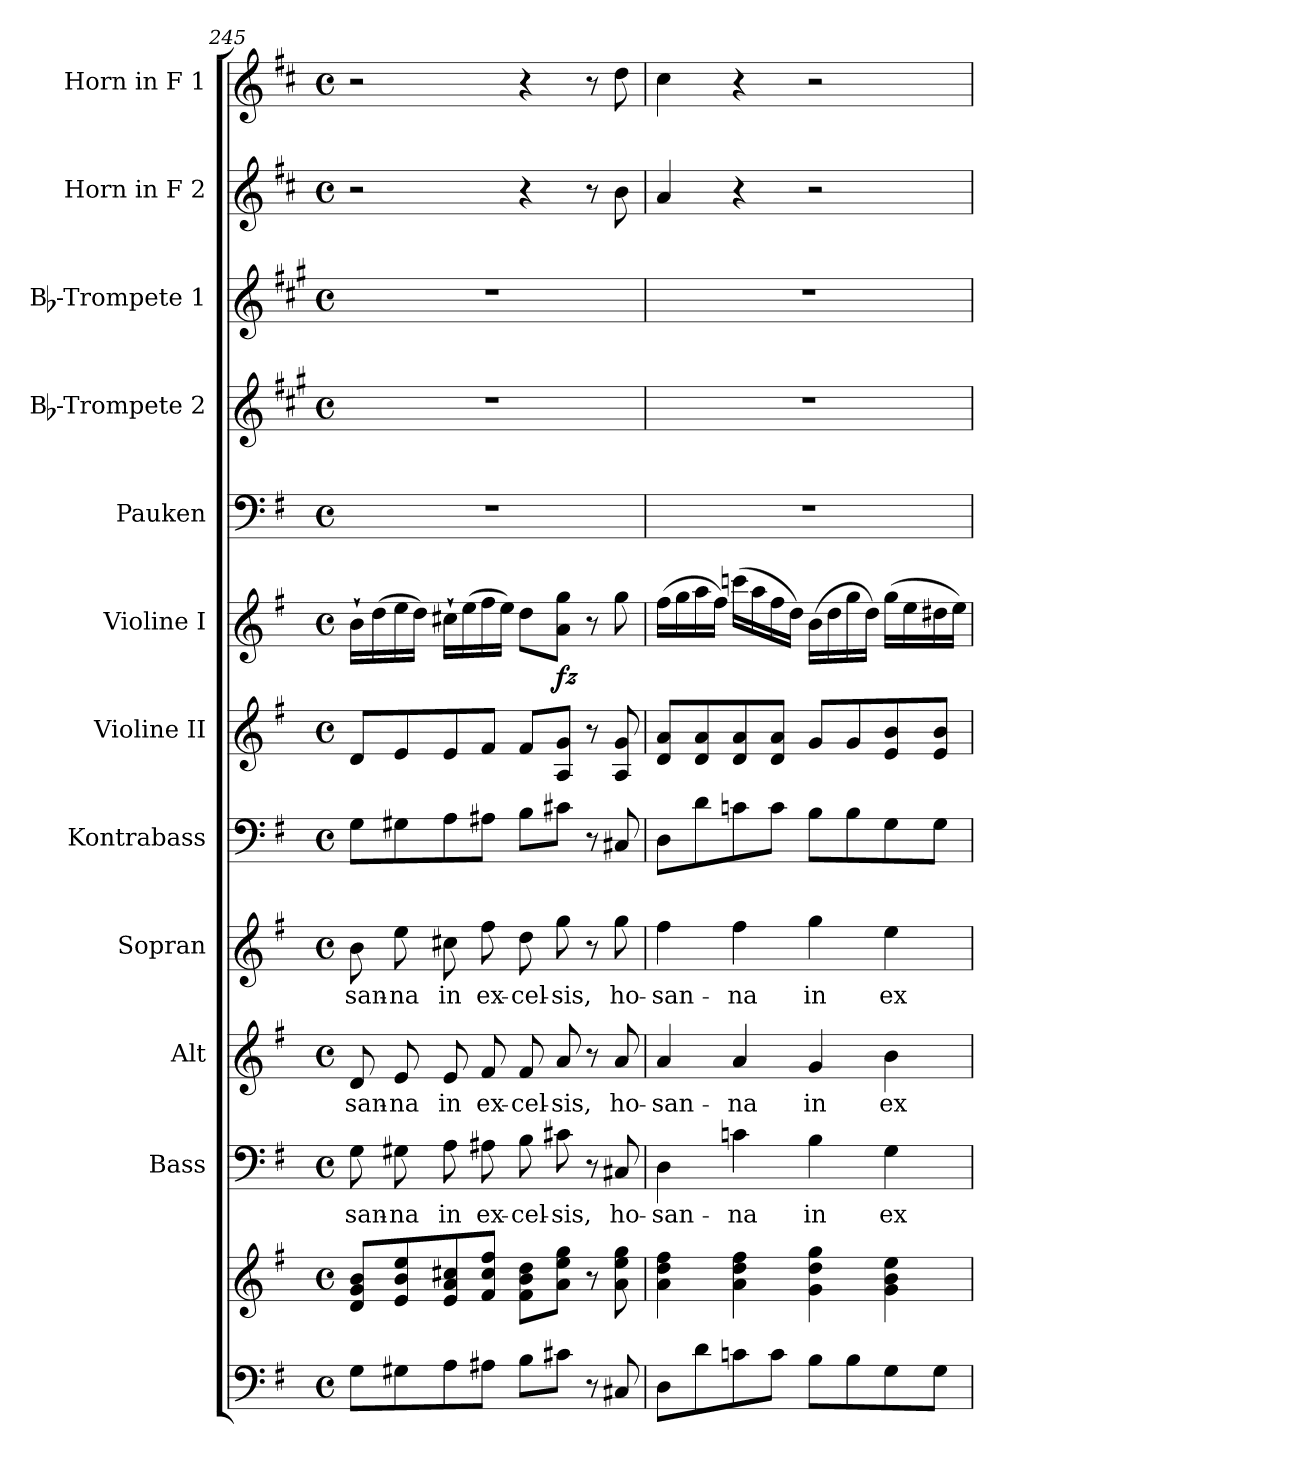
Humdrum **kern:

**kern	**kern	**kern	**text	**kern	**text	**kern	**text	**kern	**kern	**kern	**dynam	**kern	**kern	**kern	**kern	**kern
*part12	*part12	*part11	*part11	*part10	*part10	*part9	*part9	*part8	*part7	*part6	*part6	*part5	*part4	*part3	*part2	*part1
*staff13	*staff12	*staff11	*staff11	*staff10	*staff10	*staff9	*staff9	*staff8	*staff7	*staff6	*staff6	*staff5	*staff4	*staff3	*staff2	*staff1
*	*	*I"Bass	*	*I"Alt	*	*I"Sopran	*	*I"Kontrabass	*I"Violine II	*I"Violine I	*	*I"Pauken	*I"Bb-Trompete 2	*I"Bb-Trompete 1	*I"Horn in F 2	*I"Horn in F 1
*	*	*I'B.	*	*I'A.	*	*I'S.	*	*I'Kb.	*I'Vl. II	*I'Vl. I	*	*I'Pk.	*I'Bb Trp. 2	*I'Bb Trp. 1	*	*
*clefF4	*clefG2	*clefF4	*	*clefG2	*	*clefG2	*	*clefF4	*clefG2	*clefG2	*	*clefF4	*clefG2	*clefG2	*clefG2	*clefG2
*	*	*	*	*	*	*	*	*ITrd7c12	*	*	*	*	*ITrd1c2	*ITrd1c2	*ITrd4c7	*ITrd4c7
*k[f#]	*k[f#]	*k[f#]	*	*k[f#]	*	*k[f#]	*	*k[f#]	*k[f#]	*k[f#]	*	*k[f#]	*k[f#]	*k[f#]	*k[f#]	*k[f#]
*G:	*G:	*G:	*	*G:	*	*G:	*	*G:	*G:	*G:	*	*G:	*G:	*G:	*G:	*G:
*M4/4	*M4/4	*M4/4	*	*M4/4	*	*M4/4	*	*M4/4	*M4/4	*M4/4	*	*M4/4	*M4/4	*M4/4	*M4/4	*M4/4
*met(c)	*met(c)	*met(c)	*	*met(c)	*	*met(c)	*	*met(c)	*met(c)	*met(c)	*	*met(c)	*met(c)	*met(c)	*met(c)	*met(c)
=245	=245	=245	=245	=245	=245	=245	=245	=245	=245	=245	=245	=245	=245	=245	=245	=245
!	!	!	!LO:LY:b	!	!LO:LY:b	!	!LO:LY:b	!	!	!	!	!	!	!	!	!
8G\L	8d/ 8g/ 8b/L	8G\	-san-	8d/	-san-	8b\	-san-	8GG\L	8d/L	16b`>\LL	.	1r	1r	1r	2r	2r
.	.	.	.	.	.	.	.	.	.	(>16dd\	.	.	.	.	.	.
!	!	!	!LO:LY:b	!	!LO:LY:b	!	!LO:LY:b	!	!	!	!	!	!	!	!	!
8G#X\	8e/ 8b/ 8ee/	8G#X\	-na	8e/	-na	8ee\	-na	8GG#X\	8e/	16ee\	.	.	.	.	.	.
.	.	.	.	.	.	.	.	.	.	16dd\JJ)	.	.	.	.	.	.
!	!	!	!LO:LY:b	!	!LO:LY:b	!	!LO:LY:b	!	!	!	!	!	!	!	!	!
8A\	8e/ 8a/ 8cc#X/	8A\	in	8e/	in	8cc#X\	in	8AA\	8e/	16cc#X`>\LL	.	.	.	.	.	.
.	.	.	.	.	.	.	.	.	.	(>16ee\	.	.	.	.	.	.
!	!	!	!LO:LY:b	!	!LO:LY:b	!	!LO:LY:b	!	!	!	!	!	!	!	!	!
8A#X\J	8f#/ 8cc#/ 8ff#/J	8A#X\	ex-	8f#/	ex-	8ff#\	ex-	8AA#X\J	8f#/J	16ff#\	.	.	.	.	.	.
.	.	.	.	.	.	.	.	.	.	16ee\JJ)	.	.	.	.	.	.
!	!	!	!LO:LY:b	!	!LO:LY:b	!	!LO:LY:b	!	!	!	!	!	!	!	!	!
8B\L	8f#\ 8b\ 8dd\L	8B\	-cel-	8f#/	-cel-	8dd\	-cel-	8BB\L	8f#/L	8dd\L	.	.	.	.	4r	4r
!	!	!	!LO:LY:b	!	!LO:LY:b	!	!LO:LY:b	!	!	!	!LO:DY:b	!	!	!	!	!
8c#X\J	8a\ 8ee\ 8gg\J	8c#X\	-sis,	8a/	-sis,	8gg\	-sis,	8C#X\J	8A/ 8g/J	8a\ 8gg\J	fz	.	.	.	.	.
8r	8r	8r	.	8r	.	8r	.	8r	8r	8r	.	.	.	.	8r	8r
!	!	!	!LO:LY:b	!	!LO:LY:b	!	!LO:LY:b	!	!	!	!	!	!	!	!	!
8C#X/	8a\ 8ee\ 8gg\	8C#X/	ho-	8a/	ho-	8gg\	ho-	8CC#X/	8A/ 8g/	8gg\	.	.	.	.	8e\	8g\
!!LO:PB:g=z
=246	=246	=246	=246	=246	=246	=246	=246	=246	=246	=246	=246	=246	=246	=246	=246	=246
!	!	!	!LO:LY:b	!	!LO:LY:b	!	!LO:LY:b	!	!	!	!	!	!	!	!	!
8D\L	4a\ 4dd\ 4ff#\	4D\	-san-	4a/	-san-	4ff#\	-san-	8DD\L	8d/ 8a/L	(>16ff#\LL	.	1r	1r	1r	4d/	4f#\
.	.	.	.	.	.	.	.	.	.	16gg\	.	.	.	.	.	.
8d\	.	.	.	.	.	.	.	8D\	8d/ 8a/	16aa\	.	.	.	.	.	.
.	.	.	.	.	.	.	.	.	.	16ff#\JJ)	.	.	.	.	.	.
!	!	!	!LO:LY:b	!	!LO:LY:b	!	!LO:LY:b	!	!	!	!	!	!	!	!	!
8cn\	4a\ 4dd\ 4ff#\	4cn\	-na	4a/	-na	4ff#\	-na	8Cn\	8d/ 8a/	(>16cccn\LL	.	.	.	.	4r	4r
.	.	.	.	.	.	.	.	.	.	16aa\	.	.	.	.	.	.
8c\J	.	.	.	.	.	.	.	8C\J	8d/ 8a/J	16ff#\	.	.	.	.	.	.
.	.	.	.	.	.	.	.	.	.	16dd\JJ)	.	.	.	.	.	.
!	!	!	!LO:LY:b	!	!LO:LY:b	!	!LO:LY:b	!	!	!	!	!	!	!	!	!
8B\L	4g\ 4dd\ 4gg\	4B\	in	4g/	in	4gg\	in	8BB\L	8g/L	(>16b\LL	.	.	.	.	2r	2r
.	.	.	.	.	.	.	.	.	.	16dd\	.	.	.	.	.	.
8B\	.	.	.	.	.	.	.	8BB\	8g/	16gg\	.	.	.	.	.	.
.	.	.	.	.	.	.	.	.	.	16dd\JJ)	.	.	.	.	.	.
!	!	!	!LO:LY:b	!	!LO:LY:b	!	!LO:LY:b	!	!	!	!	!	!	!	!	!
8G\	4g\ 4b\ 4ee\	4G\	ex-	4b\	ex-	4ee\	ex-	8GG\	8e/ 8b/	(>16gg\LL	.	.	.	.	.	.
.	.	.	.	.	.	.	.	.	.	16ee\	.	.	.	.	.	.
8G\J	.	.	.	.	.	.	.	8GG\J	8e/ 8b/J	16dd#X\	.	.	.	.	.	.
.	.	.	.	.	.	.	.	.	.	16ee\JJ)	.	.	.	.	.	.
=	=	=	=	=	=	=	=	=	=	=	=	=	=	=	=	=
*-	*-	*-	*-	*-	*-	*-	*-	*-	*-	*-	*-	*-	*-	*-	*-	*-
